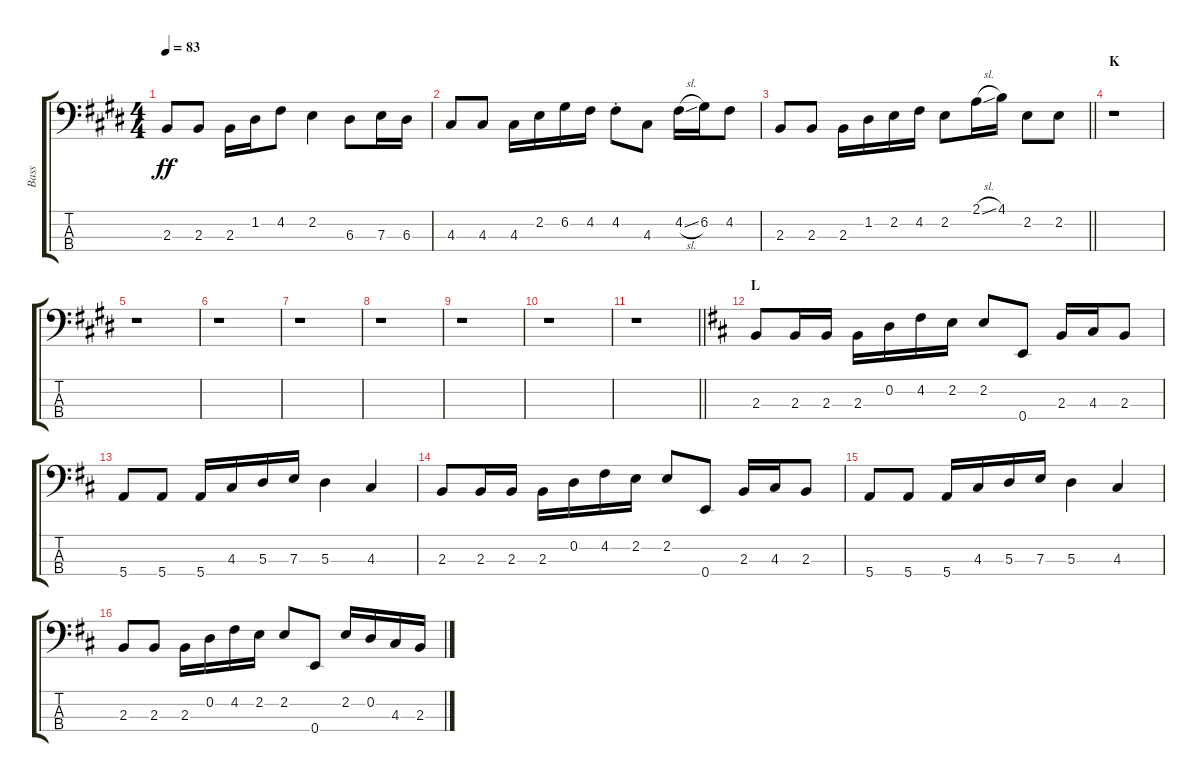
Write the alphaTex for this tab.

\track ("Bass" "Bass") {instrument electricbasspick}
\staff {score tabs}
\tuning (G2 D2 A1 E1) {hide}
\ts (4 4)
\tempo 83
\clef f4
\ks e
2.3.8{dy ff} 2.3.8 2.3.16 1.2.16 4.2.8 2.2.4 6.3.8 7.3.16 6.3.16 |
4.3.8 4.3.8 4.3.16 2.2.16 6.2.16 4.2.16 4.2{st}.8 4.3.8 4.2{sl}.16 6.2.16 4.2.8 |
\barLineRight lightlight
2.3.8 2.3.8 2.3.16 1.2.16 2.2.16 4.2.16 2.2.8 2.1{sl}.16 4.1.16 2.2.8 2.2.8 |
\section ("" "K")
r.1 |
r.1 |
r.1 |
r.1 |
r.1 |
r.1 |
r.1 |
\barLineRight lightlight
r.1 |
\section ("" "L")
\ks d
2.3.8 2.3.16 2.3.16 2.3.16 0.2.16 4.2.16 2.2.16 2.2.8 0.4.8 2.3.16 4.3.16 2.3.8 |
5.4.8 5.4.8 5.4.16 4.3.16 5.3.16 7.3.16 5.3.4 4.3.4 |
2.3.8 2.3.16 2.3.16 2.3.16 0.2.16 4.2.16 2.2.16 2.2.8 0.4.8 2.3.16 4.3.16 2.3.8 |
5.4.8 5.4.8 5.4.16 4.3.16 5.3.16 7.3.16 5.3.4 4.3.4 |
2.3.8 2.3.8 2.3.16 0.2.16 4.2.16 2.2.16 2.2.8 0.4.8 2.2.16 0.2.16 4.3.16 2.3.16
